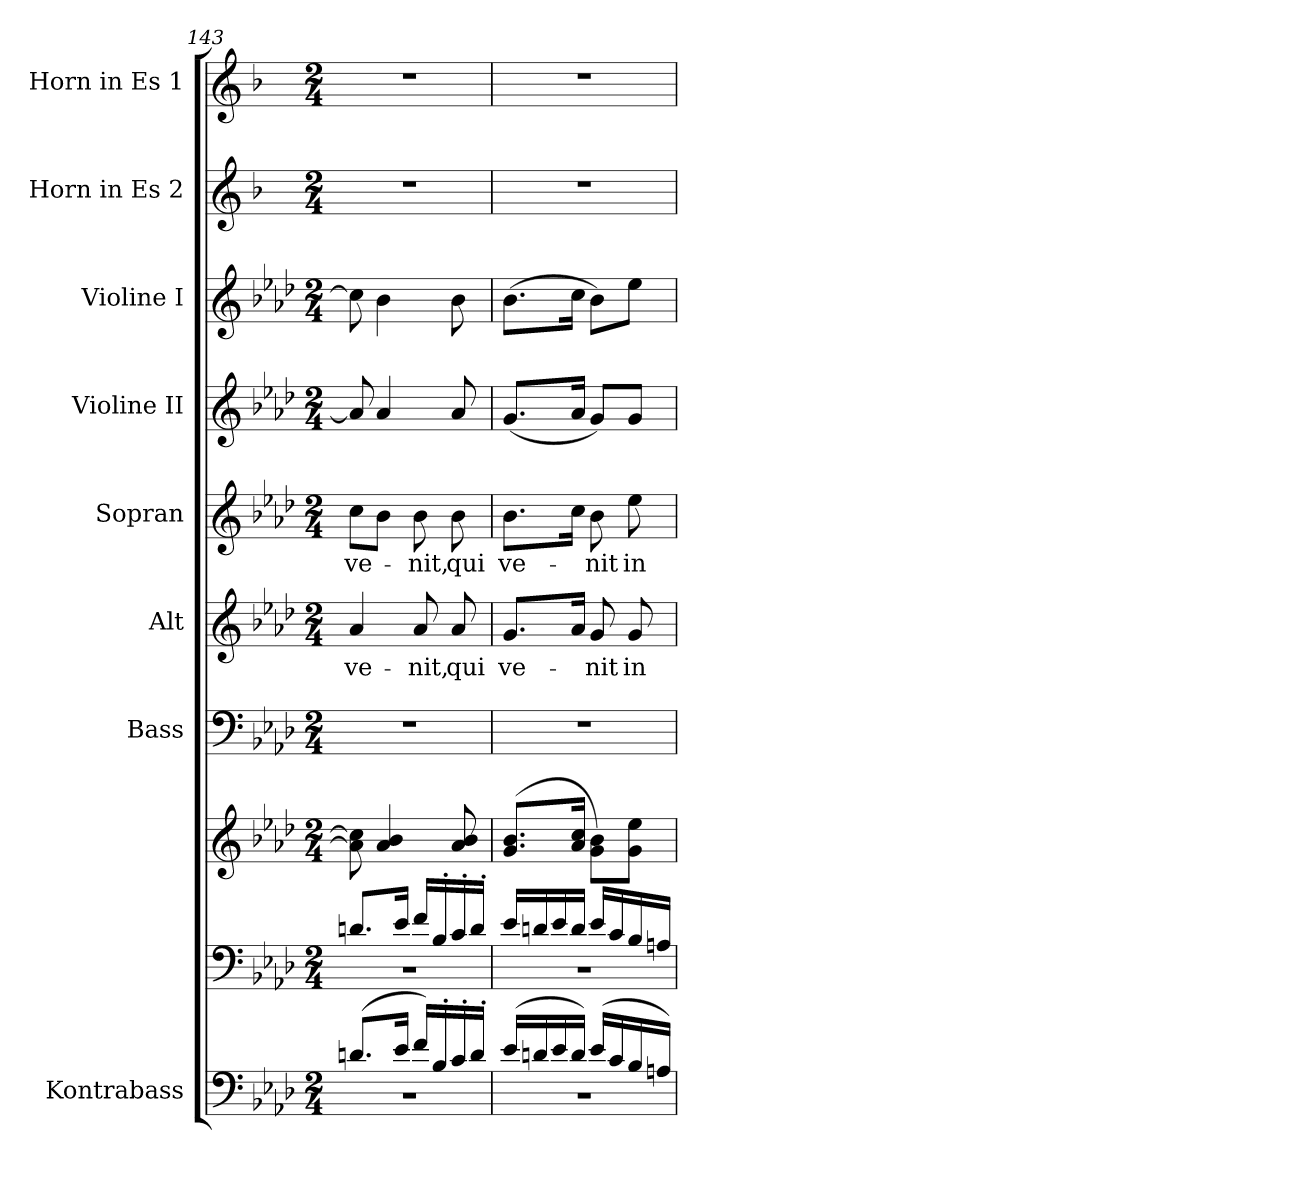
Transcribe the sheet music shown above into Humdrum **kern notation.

**kern	**kern	**kern	**kern	**kern	**text	**kern	**text	**kern	**kern	**kern	**kern
*part9	*part8	*part8	*part7	*part6	*part6	*part5	*part5	*part4	*part3	*part2	*part1
*staff10	*staff9	*staff8	*staff7	*staff6	*staff6	*staff5	*staff5	*staff4	*staff3	*staff2	*staff1
*I"Kontrabass	*	*	*I"Bass	*I"Alt	*	*I"Sopran	*	*I"Violine II	*I"Violine I	*I"Horn in Es 2	*I"Horn in Es 1
*I'Kb.	*	*	*I'B.	*I'A.	*	*I'S.	*	*I'Vl. II	*I'Vl. I	*	*
*clefF4	*clefF4	*clefG2	*clefF4	*clefG2	*	*clefG2	*	*clefG2	*clefG2	*clefG2	*clefG2
*ITrd7c12	*	*	*	*	*	*	*	*	*	*ITrd5c9	*ITrd5c9
*k[b-e-a-d-]	*k[b-e-a-d-]	*k[b-e-a-d-]	*k[b-e-a-d-]	*k[b-e-a-d-]	*	*k[b-e-a-d-]	*	*k[b-e-a-d-]	*k[b-e-a-d-]	*k[b-e-a-d-]	*k[b-e-a-d-]
*A-:	*A-:	*A-:	*A-:	*A-:	*	*A-:	*	*A-:	*A-:	*A-:	*A-:
*M2/4	*M2/4	*M2/4	*M2/4	*M2/4	*	*M2/4	*	*M2/4	*M2/4	*M2/4	*M2/4
=143	=143	=143	=143	=143	=143	=143	=143	=143	=143	=143	=143
*^	*^	*	*	*	*	*	*	*	*	*	*
!	!	!	!	!	!	!	!LO:LY:b	!	!LO:LY:b	!	!	!	!
(<8.Dn/L	2r	8.dn/L	2r	8a-\] 8cc\]	2r	4a-/	ve-	8cc\L	ve-	8a-/]	8cc\]	2r	2r
.	.	.	.	4a-/ 4b-/	.	.	.	8b-\J	.	4a-/	4b-\	.	.
16E-/Jk	.	16e-/Jk	.	.	.	.	.	.	.	.	.	.	.
!	!	!	!	!	!	!	!LO:LY:b	!	!LO:LY:b	!	!	!	!
16F/LL)	.	16f/LL	.	.	.	8a-/	-nit,	8b-\	-nit,	.	.	.	.
16BB-'</	.	16B-'</	.	.	.	.	.	.	.	.	.	.	.
!	!	!	!	!	!	!	!LO:LY:b	!	!LO:LY:b	!	!	!	!
16C'</	.	16c'</	.	8a-/ 8b-/	.	8a-/	qui	8b-\	qui	8a-/	8b-\	.	.
16D'</JJ	.	16d'</JJ	.	.	.	.	.	.	.	.	.	.	.
!!LO:PB:g=z
=144	=144	=144	=144	=144	=144	=144	=144	=144	=144	=144	=144	=144	=144
!	!	!	!	!	!	!	!LO:LY:b	!	!LO:LY:b	!	!	!	!
(<16E-/LL	2r	16e-/LL	2r	(>8.g/ 8.b-/L	2r	8.g/L	ve-	8.b-\L	ve-	(<8.g/L	(>8.b-\L	2r	2r
16Dn/	.	16dn/	.	.	.	.	.	.	.	.	.	.	.
16E-/	.	16e-/	.	.	.	.	.	.	.	.	.	.	.
16D/JJ)	.	16d/JJ	.	16a-/ 16cc/Jk	.	16a-/Jk	.	16cc\Jk	.	16a-/Jk	16cc\Jk	.	.
!	!	!	!	!	!	!	!LO:LY:b	!	!LO:LY:b	!	!	!	!
(<16E-/LL	.	16e-/LL	.	8g\ 8b-\L)	.	8g/	-nit	8b-\	-nit	8g/L)	8b-\L)	.	.
16C/	.	16c/	.	.	.	.	.	.	.	.	.	.	.
!	!	!	!	!	!	!	!LO:LY:b	!	!LO:LY:b	!	!	!	!
16BB-/	.	16B-/	.	8g\ 8ee-\J	.	8g/	in	8ee-\	in	8g/J	8ee-\J	.	.
16AAn/JJ)	.	16An/JJ	.	.	.	.	.	.	.	.	.	.	.
*v	*v	*	*	*	*	*	*	*	*	*	*	*	*
*	*v	*v	*	*	*	*	*	*	*	*	*	*
=	=	=	=	=	=	=	=	=	=	=	=
*-	*-	*-	*-	*-	*-	*-	*-	*-	*-	*-	*-
